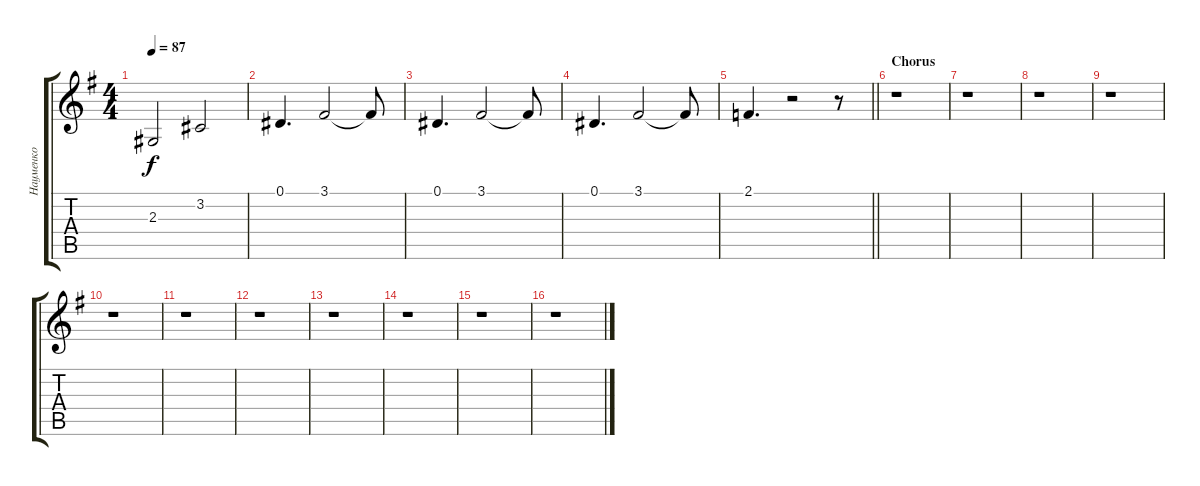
\track ("Науменко" "Науменко") {instrument stringensemble2}
\staff {score tabs}
\tuning (Eb4 Bb3 Gb3 Db3 Ab2 Eb2) {hide}
\ts (4 4)
\tempo 87
\clef g2
\ks g
2.3.2{dy f} 3.2.2 |
0.1.4{d} 3.1.2 3.1{t}.8 |
0.1.4{d} 3.1.2 3.1{t}.8 |
0.1.4{d} 3.1.2 3.1{t}.8 |
\barLineRight lightlight
2.1.4{d} r.2 r.8 |
\section ("" "Chorus")
r.1 |
r.1 |
r.1 |
r.1 |
r.1 |
r.1 |
r.1 |
r.1 |
r.1 |
r.1 |
r.1
